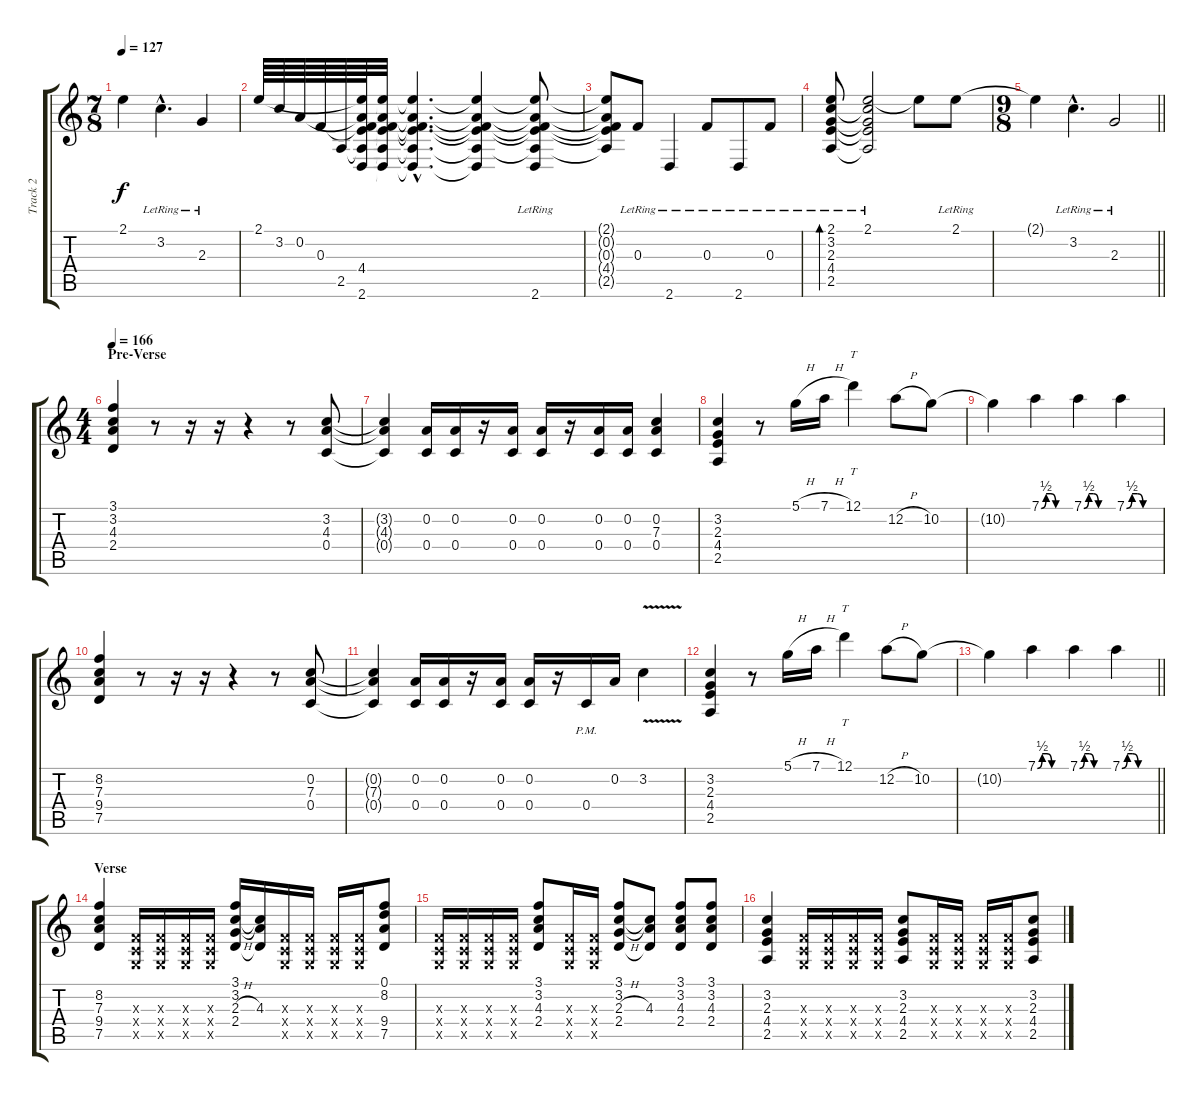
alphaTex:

\track ("Track 2" "Track 2") {instrument electricguitarjazz}
\staff {score tabs}
\tuning (D4 A3 F3 C3 G2 C2) {hide}
\ts (7 8)
\tempo 127
\clef g2
\ks c
2.1{t}.4{dy f} 3.2{hac lr}.4{d} 2.3{lr}.4 |
2.1.64 3.2.64 0.2.64 0.3.64 2.5.64 (2.1{t} 0.2{t} 0.3{t} 4.4{t} 2.5{t} 2.6).64 (2.1{t} 0.2{t} 0.3{t} 4.4{t} 2.5{t} 2.6{t}).32 (2.1{hac t} 0.2{hac t} 0.3{hac t} 4.4{hac t} 2.5{hac t} 2.6{hac t}).4{d} (2.1{t} 0.2{t} 0.3{t} 4.4{t} 2.5{t} 2.6{t}).4 (2.1{t} 0.2{t} 0.3{t} 4.4{t} 2.5{t} 2.6{lr}).8 |
(2.1{t} 0.2{t} 0.3{t} 4.4{t} 2.5{t}).8 0.3{lr}.8 2.6{lr}.4 0.3{lr}.8 2.6{lr}.8 0.3{lr}.8 |
(2.1{lr} 3.2{lr} 2.3{lr} 4.4{lr} 2.5{lr}).8{bd 120} (2.1{lr} 3.2{t} 2.3{t} 4.4{t} 2.5{t}).2 2.1{t}.8 2.1{lr}.8 |
\ts (9 8)
\barLineRight lightlight
2.1{t}.4 3.2{hac lr}.4{d} 2.3{lr}.2 |
\ts (4 4)
\section ("" "Pre-Verse")
\tempo 166
(3.1 3.2 4.3 2.4).4{instrument overdrivenguitar} r.8 r.16 r.16 r.4 r.8 (3.2 4.3 0.4).8 |
(3.2{t} 4.3{t} 0.4{t}).4 (0.2 0.4).16 (0.2 0.4).16 r.16 (0.2 0.4).16 (0.2 0.4).16 r.16 (0.2 0.4).16 (0.2 0.4).16 (0.2 7.3 0.4).4 |
(3.2 2.3 4.4 2.5).4 r.8 5.1{h}.16 7.1{h}.16 12.1.4{tt} 12.2{h}.8 10.2.8 |
10.2{t}.4 7.1{be (custom 0 0 10 2 20 2 30 0 60 0)}.4 7.1{be (custom 0 0 10 2 20 2 30 0 60 0)}.4 7.1{be (custom 0 0 10 2 20 2 30 0 60 0)}.4 |
(8.2 7.3 9.4 7.5).4 r.8 r.16 r.16 r.4 r.8 (0.2 7.3 0.4).8 |
(0.2{t} 7.3{t} 0.4{t}).4 (0.2 0.4).16 (0.2 0.4).16 r.16 (0.2 0.4).16 (0.2 0.4).16 r.16 0.4{pm}.16 0.2.16 3.2{v}.4 |
(3.2 2.3 4.4 2.5).4 r.8 5.1{h}.16 7.1{h}.16 12.1.4{tt} 12.2{h}.8 10.2.8 |
\barLineRight lightlight
10.2{t}.4 7.1{be (custom 0 0 10 2 20 2 30 0 60 0)}.4 7.1{be (custom 0 0 10 2 20 2 30 0 60 0)}.4 7.1{be (custom 0 0 10 2 20 2 30 0 60 0)}.4 |
\section ("" "Verse")
(8.2 7.3 9.4 7.5).4 (0.3{x} 0.4{x} 0.5{x}).16 (0.3{x} 0.4{x} 0.5{x}).16 (0.3{x} 0.4{x} 0.5{x}).16 (0.3{x} 0.4{x} 0.5{x}).16 (3.1 3.2 2.3{h} 2.4).16 (3.2{t} 4.3 2.4{t}).16 (0.3{x} 0.4{x} 0.5{x}).16 (0.3{x} 0.4{x} 0.5{x}).16 (0.3{x} 0.4{x} 0.5{x}).16 (0.3{x} 0.4{x} 0.5{x}).16 (0.1 8.2 9.4 7.5).8 |
(0.3{x} 0.4{x} 0.5{x}).16 (0.3{x} 0.4{x} 0.5{x}).16 (0.3{x} 0.4{x} 0.5{x}).16 (0.3{x} 0.4{x} 0.5{x}).16 (3.1 3.2 4.3 2.4).8 (0.3{x} 0.4{x} 0.5{x}).16 (0.3{x} 0.4{x} 0.5{x}).16 (3.1 3.2 2.3{h} 2.4).8 (3.2{t} 4.3 2.4{t}).8 (3.1 3.2 4.3 2.4).8 (3.1 3.2 4.3 2.4).8 |
(3.2 2.3 4.4 2.5).4 (0.3{x} 0.4{x} 0.5{x}).16 (0.3{x} 0.4{x} 0.5{x}).16 (0.3{x} 0.4{x} 0.5{x}).16 (0.3{x} 0.4{x} 0.5{x}).16 (3.2 2.3 4.4 2.5).8 (0.3{x} 0.4{x} 0.5{x}).16 (0.3{x} 0.4{x} 0.5{x}).16 (0.3{x} 0.4{x} 0.5{x}).16 (0.3{x} 0.4{x} 0.5{x}).16 (3.2 2.3 4.4 2.5).8
